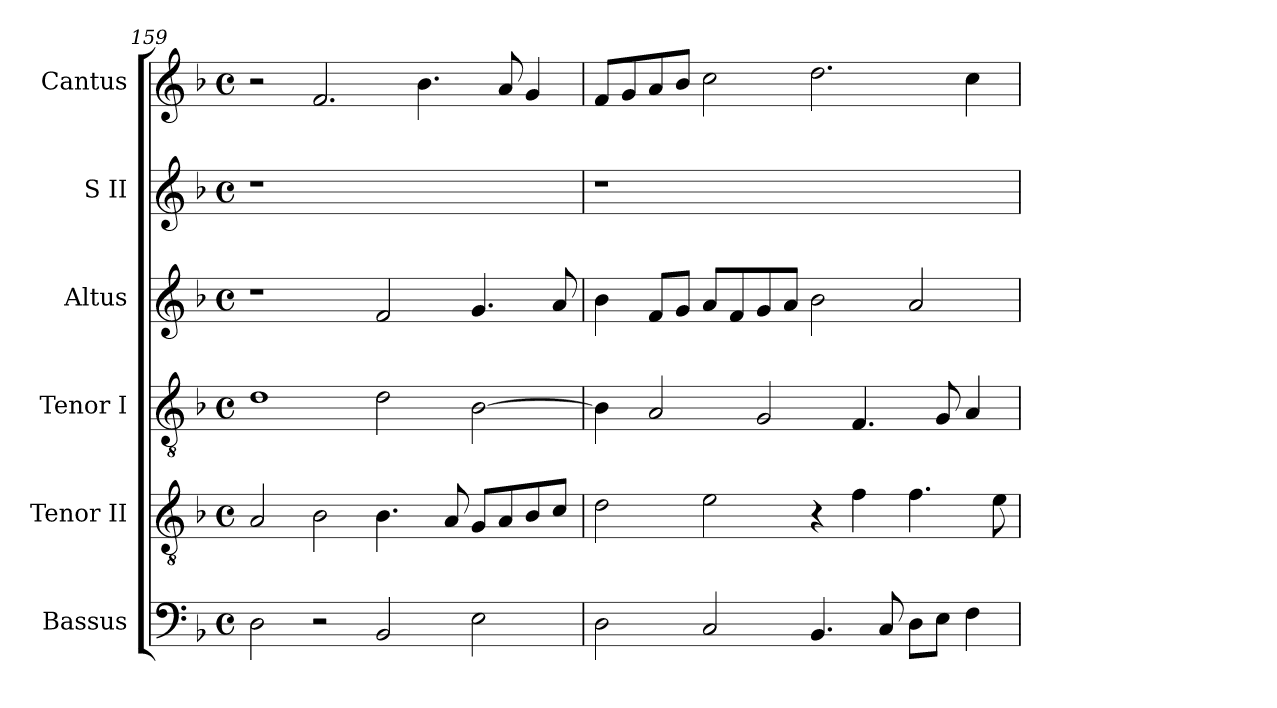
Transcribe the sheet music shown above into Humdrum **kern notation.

**kern	**kern	**kern	**kern	**kern	**kern
*part6	*part5	*part4	*part3	*part2	*part1
*staff6	*staff5	*staff4	*staff3	*staff2	*staff1
*I"Bassus	*I"Tenor II	*I"Tenor I	*I"Altus	*I"S II	*I"Cantus
*I'B	*I'T II	*I'T I	*I'A	*	*
!!LO:LB:g=z
*clefF4	*clefGv2	*clefGv2	*clefG2	*clefG2	*clefG2
*k[b-]	*k[b-]	*k[b-]	*k[b-]	*k[b-]	*k[b-]
*F:	*F:	*F:	*F:	*F:	*F:
*M4/4	*M4/4	*M4/4	*M4/4	*M4/4	*M4/4
*met(c)	*met(c)	*met(c)	*met(c)	*met(c)	*met(c)
=159	=159	=159	=159	=159	=159
2D\	2A/	1d	1r	1r	2r
2r	2B-\	.	.	.	2.f/
2BB-/	4.B-\	2d\	2f/	1ryy	.
.	.	.	.	.	4.b-\
.	8A/	.	.	.	.
2E\	8G/L	[>2B-\	4.g/	.	.
.	8A/	.	.	.	8a/
.	8B-/	.	.	.	4g/
.	8c/J	.	8a/	.	.
=160	=160	=160	=160	=160	=160
2D\	2d\	4B-\]	4b-\	1r	8f/L
.	.	.	.	.	8g/
.	.	2A/	8f/L	.	8a/
.	.	.	8g/J	.	8b-/J
2C/	2e\	.	8a/L	.	2cc\
.	.	.	8f/	.	.
.	.	2G/	8g/	.	.
.	.	.	8a/J	.	.
4.BB-/	4r	.	2b-\	1ryy	2.dd\
.	4f\	4.F/	.	.	.
8C/	.	.	.	.	.
8D\L	4.f\	.	2a/	.	.
8E\J	.	8G/	.	.	.
4F\	.	4A/	.	.	4cc\
.	8e\	.	.	.	.
=	=	=	=	=	=
*-	*-	*-	*-	*-	*-
